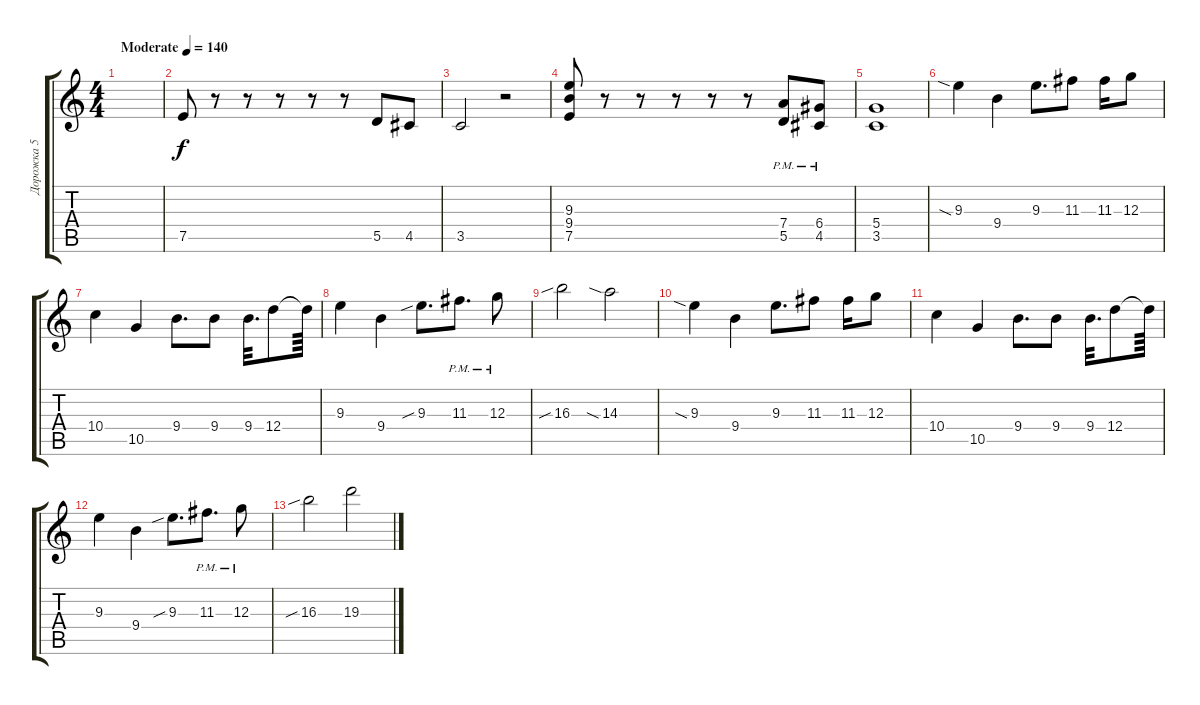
\track ("Дорожка 5" "Дорожка 5") {instrument overdrivenguitar}
\staff {score tabs}
\tuning (E4 B3 G3 D3 A2 E2) {hide}
\ts (4 4)
\tempo (140 "Moderate")
\clef g2
\ks c
|
7.5.8 r.8 r.8 r.8 r.8 r.8 5.5.8 4.5.8 |
3.5.2 r.2 |
(9.3 9.4 7.5).8 r.8 r.8 r.8 r.8 r.8 (7.4{pm} 5.5{pm}).8 (6.4{pm} 4.5{pm}).8 |
(5.4 3.5).1 |
9.3{sia}.4 9.4.4 9.3.8{d} 11.3.8 11.3.16 12.3.8 |
10.4.4 10.5.4 9.4.8{d} 9.4.8 9.4.32{d} 12.4.8 12.4{t}.64 |
9.3.4 9.4.4 9.3{sib}.8{d} 11.3{pm}.8{d} 12.3{pm}.8 |
16.3{sib}.2 14.3{sia}.2 |
9.3{sia}.4 9.4.4 9.3.8{d} 11.3.8 11.3.16 12.3.8 |
10.4.4 10.5.4 9.4.8{d} 9.4.8 9.4.32{d} 12.4.8 12.4{t}.64 |
9.3.4 9.4.4 9.3{sib}.8{d} 11.3{pm}.8{d} 12.3{pm}.8 |
16.3{sib}.2 19.3.2
